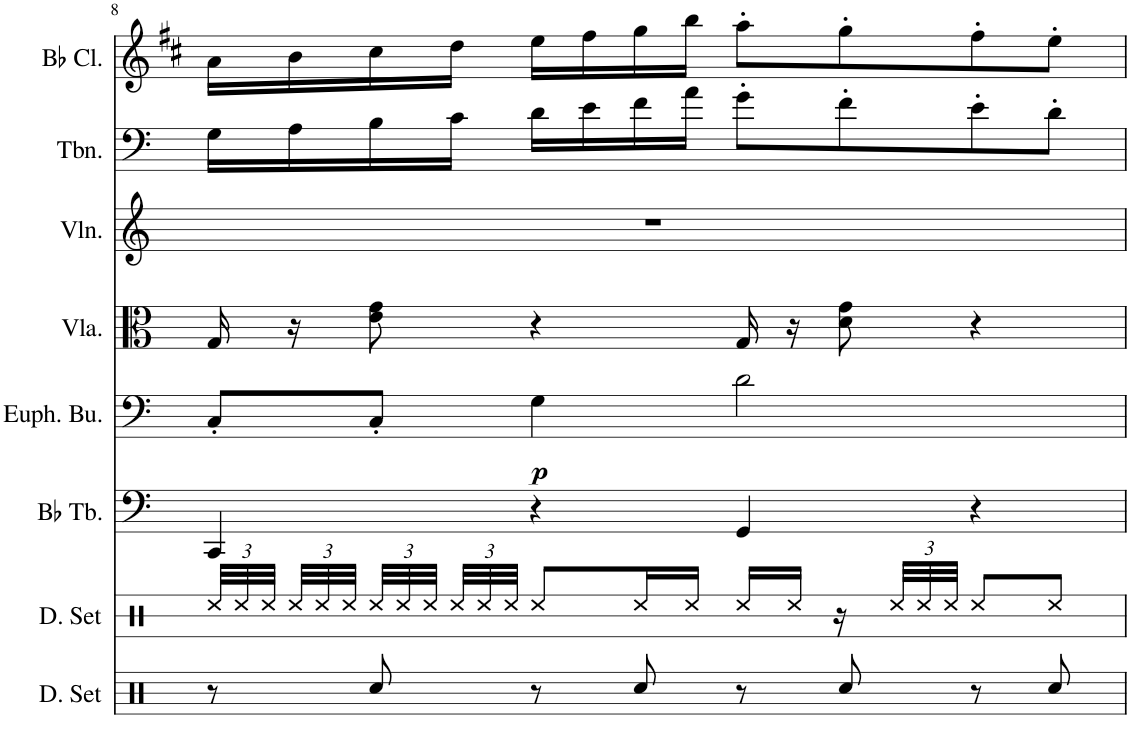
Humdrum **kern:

**kern	**kern	**kern	**kern	**dynam	**kern	**kern	**kern	**kern
*part8	*part7	*part6	*part5	*part5	*part4	*part3	*part2	*part1
*staff8	*staff7	*staff6	*staff5	*staff5	*staff4	*staff3	*staff2	*staff1
*I"Drumset	*I"Drumset	*I"Bb Tuba	*I"Euphonium	*	*I"Viola	*I"Violin	*I"Trombone	*I"Bb Clarinet
*I'D. Set	*I'D. Set	*I'Bb Tb.	*	*	*I'Vla.	*I'Vln.	*I'Tbn.	*I'Bb Cl.
!!LO:PB:g=z
*clefX	*clefX	*clefF4	*clefF4	*	*clefC3	*clefG2	*clefF4	*clefG2
*	*	*	*	*	*	*	*	*Trd1c2
*k[]	*k[]	*k[]	*k[]	*	*k[]	*k[]	*k[]	*k[f#c#]
*M4/4	*M4/4	*M4/4	*M4/4	*	*M4/4	*M4/4	*M4/4	*M4/4
*	*Xbrackettup	*	*	*	*	*	*	*
=8	=8	=8	=8	=8	=8	=8	=8	=8
8r	48Rcc/LLL	4CC/	8C'/L	.	16G/	1r	16G\LL	16a\LL
.	48Rcc/	.	.	.	.	.	.	.
.	48Rcc/JJJ	.	.	.	.	.	.	.
.	48Rcc/LLL	.	.	.	16r	.	16A\	16b\
.	48Rcc/	.	.	.	.	.	.	.
.	48Rcc/JJJ	.	.	.	.	.	.	.
8Rcc/	48Rcc/LLL	.	8C'/J	.	8e\ 8g\	.	16B\	16cc#\
.	48Rcc/	.	.	.	.	.	.	.
.	48Rcc/JJJ	.	.	.	.	.	.	.
.	48Rcc/LLL	.	.	.	.	.	16c\JJ	16dd\JJ
.	48Rcc/	.	.	.	.	.	.	.
.	48Rcc/JJJ	.	.	.	.	.	.	.
!	!	!	!	!LO:DY:b	!	!	!	!
8r	8Rcc/L	4r	4G\	p	4r	.	16d\LL	16ee\LL
.	.	.	.	.	.	.	16e\	16ff#\
8Rcc/	16Rcc/L	.	.	.	.	.	16f\	16gg\
.	16Rcc/JJ	.	.	.	.	.	16a\JJ	16bb\JJ
8r	16Rcc/LL	4GG/	2d\	.	16G/	.	8g'\L	8aa'\L
.	16Rcc/JJ	.	.	.	16r	.	.	.
8Rcc/	16r	.	.	.	8d\ 8g\	.	8f'\	8gg'\
.	48Rcc/LLL	.	.	.	.	.	.	.
.	48Rcc/	.	.	.	.	.	.	.
.	48Rcc/JJJ	.	.	.	.	.	.	.
8r	8Rcc/L	4r	.	.	4r	.	8e'\	8ff#'\
8Rcc/	8Rcc/J	.	.	.	.	.	8d'\J	8ee'\J
=	=	=	=	=	=	=	=	=
*-	*-	*-	*-	*-	*-	*-	*-	*-
